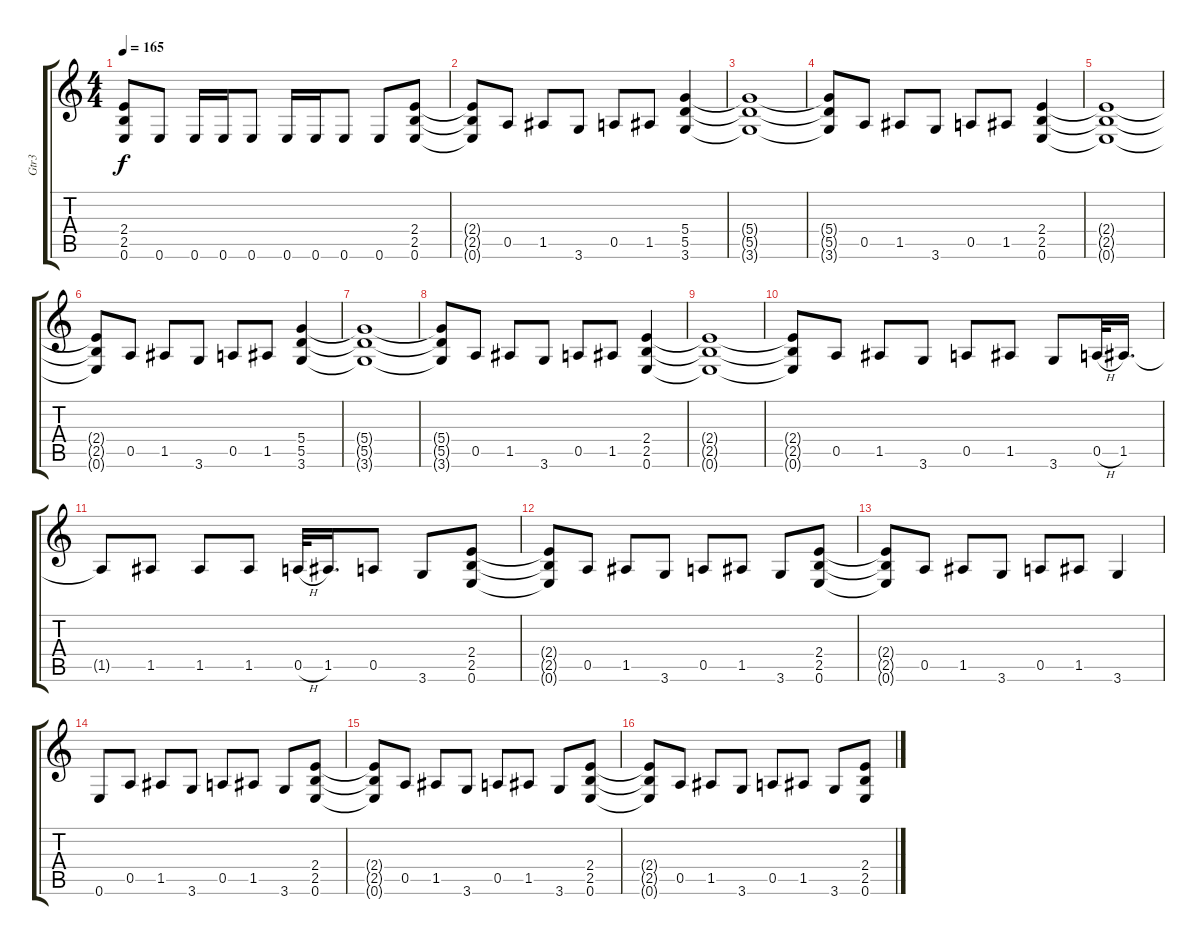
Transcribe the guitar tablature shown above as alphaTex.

\track ("Gtr3" "Gtr3") {instrument distortionguitar}
\staff {score tabs}
\tuning (E4 B3 G3 D3 A2 E2) {hide}
\ts (4 4)
\tempo 165
\clef g2
\ks c
(2.4{t} 2.5{t} 0.6{t}).8{dy f} 0.6.8 0.6.16 0.6.16 0.6.8 0.6.16 0.6.16 0.6.8 0.6.8 (2.4 2.5 0.6).8 |
(2.4{t} 2.5{t} 0.6{t}).8 0.5.8 1.5.8 3.6.8 0.5.8 1.5.8 (5.4 5.5 3.6).4 |
(5.4{t} 5.5{t} 3.6{t}).1 |
(5.4{t} 5.5{t} 3.6{t}).8 0.5.8 1.5.8 3.6.8 0.5.8 1.5.8 (2.4 2.5 0.6).4 |
(2.4{t} 2.5{t} 0.6{t}).1 |
(2.4{t} 2.5{t} 0.6{t}).8 0.5.8 1.5.8 3.6.8 0.5.8 1.5.8 (5.4 5.5 3.6).4 |
(5.4{t} 5.5{t} 3.6{t}).1 |
(5.4{t} 5.5{t} 3.6{t}).8 0.5.8 1.5.8 3.6.8 0.5.8 1.5.8 (2.4 2.5 0.6).4 |
(2.4{t} 2.5{t} 0.6{t}).1 |
(2.4{t} 2.5{t} 0.6{t}).8 0.5.8 1.5.8 3.6.8 0.5.8 1.5.8 3.6.8 0.5{h}.32 1.5.16{d} |
1.5{t}.8 1.5.8 1.5.8 1.5.8 0.5{h}.32 1.5.16{d} 0.5.8 3.6.8 (2.4 2.5 0.6).8 |
(2.4{t} 2.5{t} 0.6{t}).8 0.5.8 1.5.8 3.6.8 0.5.8 1.5.8 3.6.8 (2.4 2.5 0.6).8 |
(2.4{t} 2.5{t} 0.6{t}).8 0.5.8 1.5.8 3.6.8 0.5.8 1.5.8 3.6.4 |
0.6.8 0.5.8 1.5.8 3.6.8 0.5.8 1.5.8 3.6.8 (2.4 2.5 0.6).8 |
(2.4{t} 2.5{t} 0.6{t}).8 0.5.8 1.5.8 3.6.8 0.5.8 1.5.8 3.6.8 (2.4 2.5 0.6).8 |
(2.4{t} 2.5{t} 0.6{t}).8 0.5.8 1.5.8 3.6.8 0.5.8 1.5.8 3.6.8 (2.4 2.5 0.6).8
